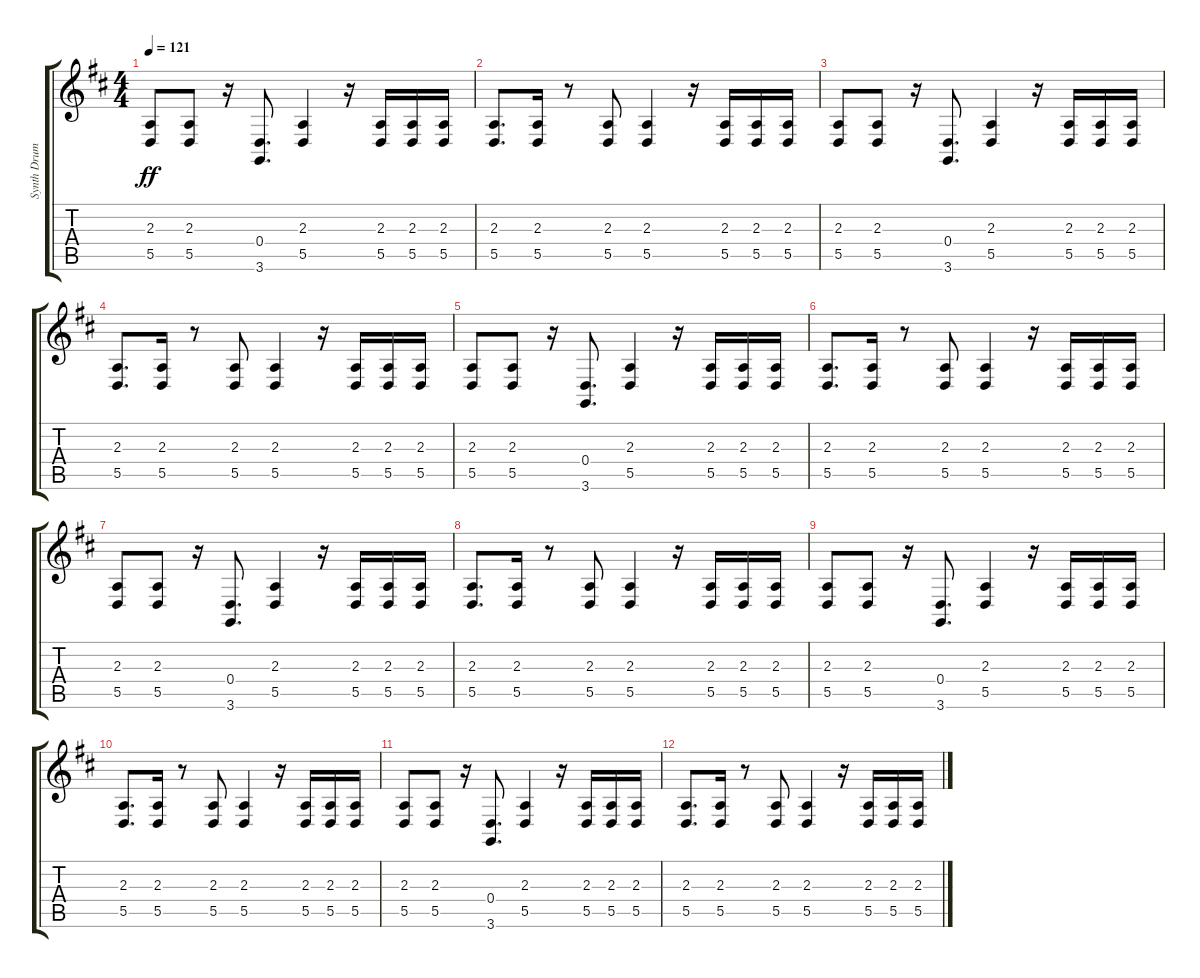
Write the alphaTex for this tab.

\track ("Synth Drums" "Synth Drum") {instrument synthdrum}
\staff {score tabs}
\tuning (E4 B3 G3 D3 A2 E2) {hide}
\ts (4 4)
\tempo 121
\clef g2
\ks d
(2.3 5.5).8{dy ff} (2.3 5.5).8 r.16 (0.4 3.6).8{d} (2.3 5.5).4 r.16 (2.3 5.5).16 (2.3 5.5).16 (2.3 5.5).16 |
(2.3 5.5).8{d} (2.3 5.5).16 r.8 (2.3 5.5).8 (2.3 5.5).4 r.16 (2.3 5.5).16 (2.3 5.5).16 (2.3 5.5).16 |
(2.3 5.5).8 (2.3 5.5).8 r.16 (0.4 3.6).8{d} (2.3 5.5).4 r.16 (2.3 5.5).16 (2.3 5.5).16 (2.3 5.5).16 |
(2.3 5.5).8{d} (2.3 5.5).16 r.8 (2.3 5.5).8 (2.3 5.5).4 r.16 (2.3 5.5).16 (2.3 5.5).16 (2.3 5.5).16 |
(2.3 5.5).8 (2.3 5.5).8 r.16 (0.4 3.6).8{d} (2.3 5.5).4 r.16 (2.3 5.5).16 (2.3 5.5).16 (2.3 5.5).16 |
(2.3 5.5).8{d} (2.3 5.5).16 r.8 (2.3 5.5).8 (2.3 5.5).4 r.16 (2.3 5.5).16 (2.3 5.5).16 (2.3 5.5).16 |
(2.3 5.5).8 (2.3 5.5).8 r.16 (0.4 3.6).8{d} (2.3 5.5).4 r.16 (2.3 5.5).16 (2.3 5.5).16 (2.3 5.5).16 |
(2.3 5.5).8{d} (2.3 5.5).16 r.8 (2.3 5.5).8 (2.3 5.5).4 r.16 (2.3 5.5).16 (2.3 5.5).16 (2.3 5.5).16 |
(2.3 5.5).8 (2.3 5.5).8 r.16 (0.4 3.6).8{d} (2.3 5.5).4 r.16 (2.3 5.5).16 (2.3 5.5).16 (2.3 5.5).16 |
(2.3 5.5).8{d} (2.3 5.5).16 r.8 (2.3 5.5).8 (2.3 5.5).4 r.16 (2.3 5.5).16 (2.3 5.5).16 (2.3 5.5).16 |
(2.3 5.5).8 (2.3 5.5).8 r.16 (0.4 3.6).8{d} (2.3 5.5).4 r.16 (2.3 5.5).16 (2.3 5.5).16 (2.3 5.5).16 |
(2.3 5.5).8{d} (2.3 5.5).16 r.8 (2.3 5.5).8 (2.3 5.5).4 r.16 (2.3 5.5).16 (2.3 5.5).16 (2.3 5.5).16
